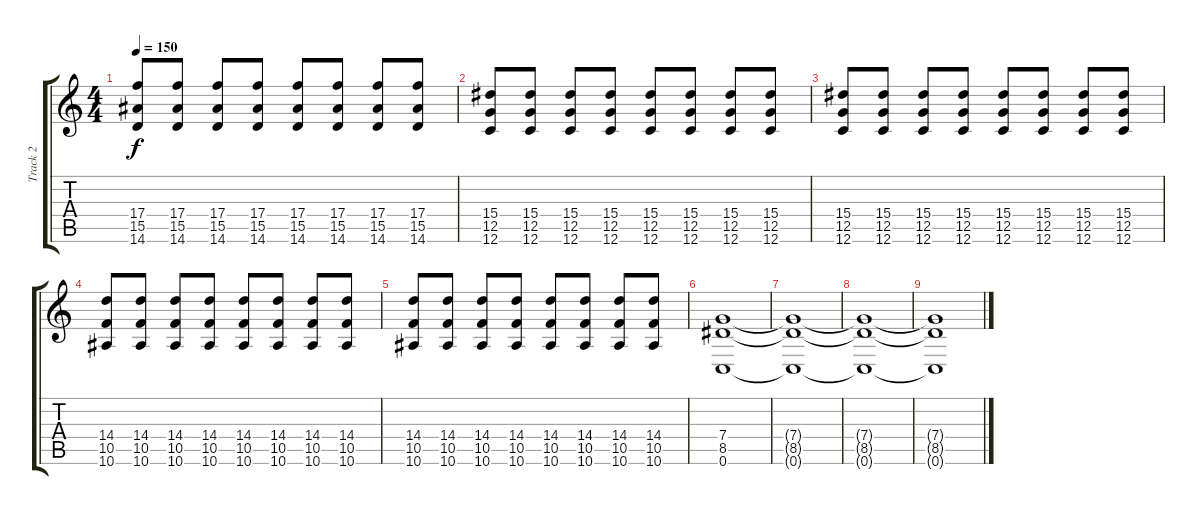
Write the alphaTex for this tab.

\track ("Track 2" "Track 2") {instrument distortionguitar}
\staff {score tabs}
\tuning (D4 A3 F3 C3 G2 C2) {hide}
\ts (4 4)
\tempo 150
\clef g2
\ks c
(17.4 15.5 14.6).8{dy f} (17.4 15.5 14.6).8 (17.4 15.5 14.6).8 (17.4 15.5 14.6).8 (17.4 15.5 14.6).8 (17.4 15.5 14.6).8 (17.4 15.5 14.6).8 (17.4 15.5 14.6).8 |
(15.4 12.5 12.6).8 (15.4 12.5 12.6).8 (15.4 12.5 12.6).8 (15.4 12.5 12.6).8 (15.4 12.5 12.6).8 (15.4 12.5 12.6).8 (15.4 12.5 12.6).8 (15.4 12.5 12.6).8 |
(15.4 12.5 12.6).8 (15.4 12.5 12.6).8 (15.4 12.5 12.6).8 (15.4 12.5 12.6).8 (15.4 12.5 12.6).8 (15.4 12.5 12.6).8 (15.4 12.5 12.6).8 (15.4 12.5 12.6).8 |
(14.4 10.5 10.6).8 (14.4 10.5 10.6).8 (14.4 10.5 10.6).8 (14.4 10.5 10.6).8 (14.4 10.5 10.6).8 (14.4 10.5 10.6).8 (14.4 10.5 10.6).8 (14.4 10.5 10.6).8 |
(14.4 10.5 10.6).8 (14.4 10.5 10.6).8 (14.4 10.5 10.6).8 (14.4 10.5 10.6).8 (14.4 10.5 10.6).8 (14.4 10.5 10.6).8 (14.4 10.5 10.6).8 (14.4 10.5 10.6).8 |
(7.4 8.5 0.6).1{volume 4} |
(7.4{t} 8.5{t} 0.6{t}).1 |
(7.4{t} 8.5{t} 0.6{t}).1 |
(7.4{t} 8.5{t} 0.6{t}).1
